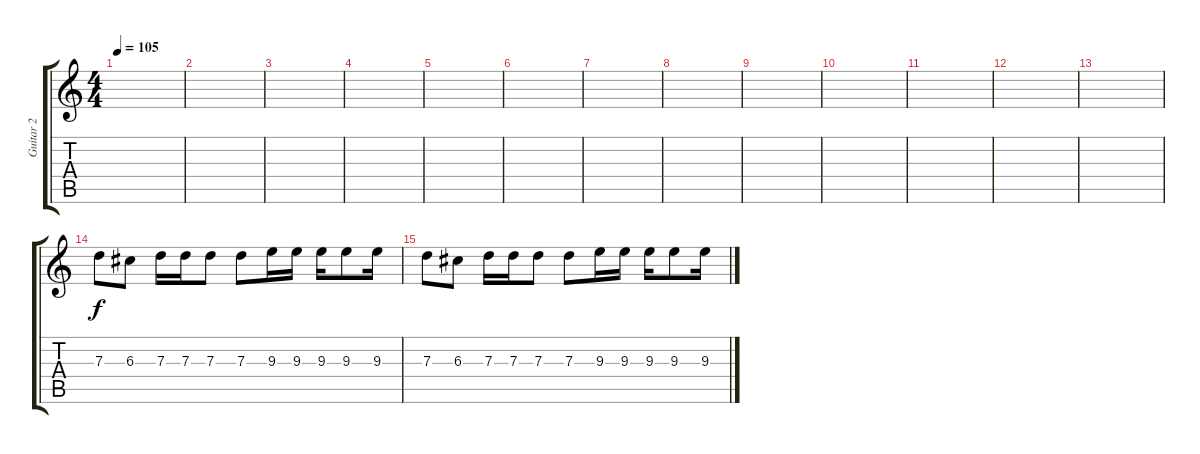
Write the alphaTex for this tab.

\track ("Guitar 2" "Guitar 2") {instrument electricguitarjazz}
\staff {score tabs}
\tuning (E4 B3 G3 D3 A2 D2) {hide}
\ts (4 4)
\tempo 105
\clef g2
\ks c
|
|
|
|
|
|
|
|
|
|
|
|
|
7.3.8 6.3.8 7.3.16 7.3.16 7.3.8 7.3.8 9.3.16 9.3.16 9.3.16 9.3.8 9.3.16 |
7.3.8 6.3.8 7.3.16 7.3.16 7.3.8 7.3.8 9.3.16 9.3.16 9.3.16 9.3.8 9.3.16
